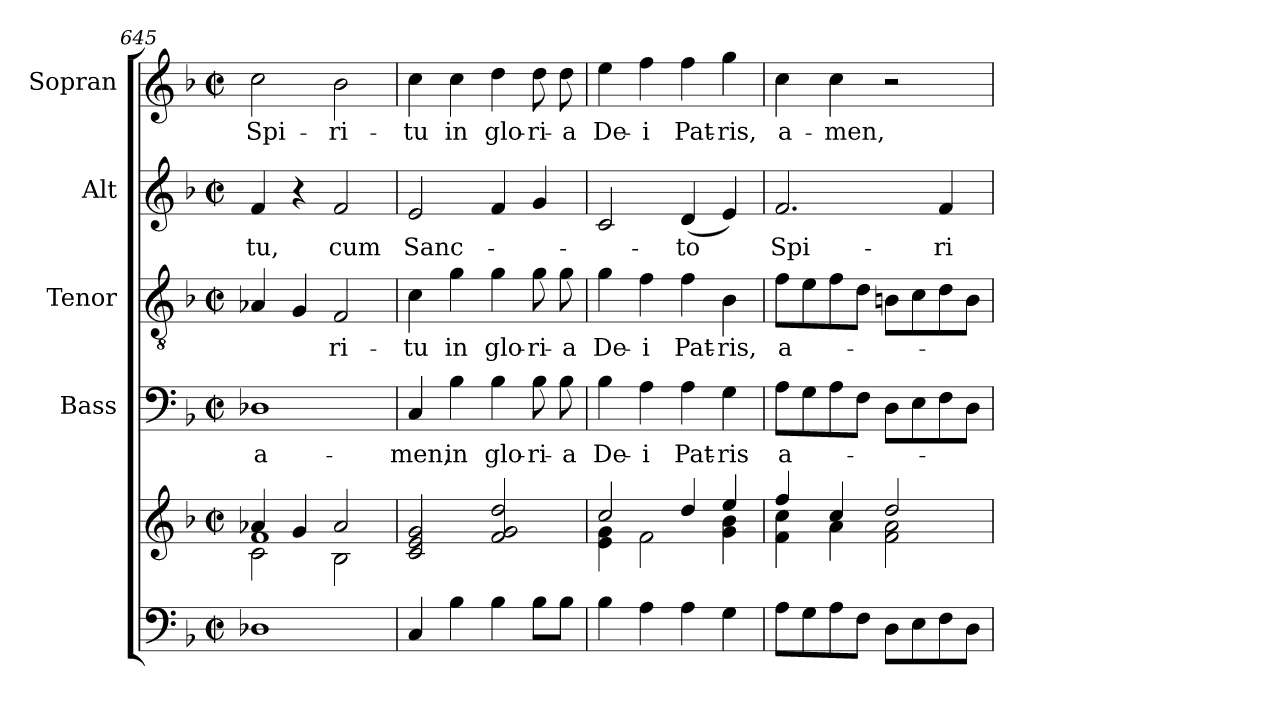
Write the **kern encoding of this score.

**kern	**kern	**kern	**text	**kern	**text	**kern	**text	**kern	**text
*part5	*part5	*part4	*part4	*part3	*part3	*part2	*part2	*part1	*part1
*staff6	*staff5	*staff4	*staff4	*staff3	*staff3	*staff2	*staff2	*staff1	*staff1
*	*	*I"Bass	*	*I"Tenor	*	*I"Alt	*	*I"Sopran	*
*	*	*I'B.	*	*I'T.	*	*I'A.	*	*I'S.	*
*clefF4	*clefG2	*clefF4	*	*clefGv2	*	*clefG2	*	*clefG2	*
*k[b-]	*k[b-]	*k[b-]	*	*k[b-]	*	*k[b-]	*	*k[b-]	*
*F:	*F:	*F:	*	*F:	*	*F:	*	*F:	*
*M2/2	*M2/2	*M2/2	*	*M2/2	*	*M2/2	*	*M2/2	*
*met(c|)	*met(c|)	*met(c|)	*	*met(c|)	*	*met(c|)	*	*met(c|)	*
=645	=645	=645	=645	=645	=645	=645	=645	=645	=645
*	*^	*	*	*	*	*	*	*	*
*	*	*^	*	*	*	*	*	*	*	*
!	!	!	!	!	!LO:LY:b	!	!	!	!LO:LY:b	!	!LO:LY:b
1D-X	4a-X/	2c\	1f	1D-X	a-	4A-X/	.	4f/	-tu,	2cc\	Spi-
.	4g/	.	.	.	.	4G/	.	4r	.	.	.
!	!	!	!	!	!	!	!LO:LY:b	!	!LO:LY:b	!	!LO:LY:b
.	2a-/	2B-\	.	.	.	2F/	-ri-	2f/	cum	2b-\	-ri-
*	*	*v	*v	*	*	*	*	*	*	*	*
=646	=646	=646	=646	=646	=646	=646	=646	=646	=646	=646
!	!	!	!	!LO:LY:b	!	!LO:LY:b	!	!LO:LY:b	!	!LO:LY:b
*	*v	*v	*	*	*	*	*	*	*	*
4C/	2c/ 2e/ 2g/	4C/	-men,	4c\	-tu	2e/	Sanc-	4cc\	-tu
!	!	!	!LO:LY:b	!	!LO:LY:b	!	!	!	!LO:LY:b
4B-\	.	4B-\	in	4g\	in	.	.	4cc\	in
!	!	!	!LO:LY:b	!	!LO:LY:b	!	!	!	!LO:LY:b
4B-\	2f/ 2g/ 2dd/	4B-\	glo-	4g\	glo-	4f/	.	4dd\	glo-
!	!	!	!LO:LY:b	!	!LO:LY:b	!	!	!	!LO:LY:b
8B-\L	.	8B-\	-ri-	8g\	-ri-	4g/	.	8dd\	-ri-
!	!	!	!LO:LY:b	!	!LO:LY:b	!	!	!	!LO:LY:b
8B-\J	.	8B-\	-a	8g\	-a	.	.	8dd\	-a
=647	=647	=647	=647	=647	=647	=647	=647	=647	=647
*	*^	*	*	*	*	*	*	*	*
!	!	!	!	!LO:LY:b	!	!LO:LY:b	!	!	!	!LO:LY:b
4B-\	2cc/	4e\ 4g\	4B-\	De-	4g\	De-	2c/	.	4ee\	De-
!	!	!	!	!LO:LY:b	!	!LO:LY:b	!	!	!	!LO:LY:b
4A\	.	2f\	4A\	-i	4f\	-i	.	.	4ff\	-i
!	!	!	!	!LO:LY:b	!	!LO:LY:b	!	!LO:LY:b	!	!LO:LY:b
4A\	4dd/	.	4A\	Pat-	4f\	Pat-	(<4d/	-to	4ff\	Pat-
!	!	!	!	!LO:LY:b	!	!LO:LY:b	!	!	!	!LO:LY:b
4G\	4ee/	4g\ 4b-\	4G\	-ris	4B-\	-ris,	4e/)	.	4gg\	-ris,
!!LO:LB:g=z
=648	=648	=648	=648	=648	=648	=648	=648	=648	=648	=648
!	!	!	!	!LO:LY:b	!	!LO:LY:b	!	!LO:LY:b	!	!LO:LY:b
8A\L	4ff/	4f\ 4cc\	8A\L	a-	8f\L	a-	2.f/	Spi-	4cc\	a-
8G\	.	.	8G\	.	8e\	.	.	.	.	.
!	!	!	!	!	!	!	!	!	!	!LO:LY:b
8A\	4cc/	4a\	8A\	.	8f\	.	.	.	4cc\	-men,
8F\J	.	.	8F\J	.	8d\J	.	.	.	.	.
8D\L	2dd/	2f\ 2a\	8D\L	.	8Bn\L	.	.	.	2r	.
8E\	.	.	8E\	.	8c\	.	.	.	.	.
!	!	!	!	!	!	!	!	!LO:LY:b	!	!
8F\	.	.	8F\	.	8d\	.	4f/	-ri-	.	.
8D\J	.	.	8D\J	.	8B\J	.	.	.	.	.
*	*v	*v	*	*	*	*	*	*	*	*
=	=	=	=	=	=	=	=	=	=
*-	*-	*-	*-	*-	*-	*-	*-	*-	*-
